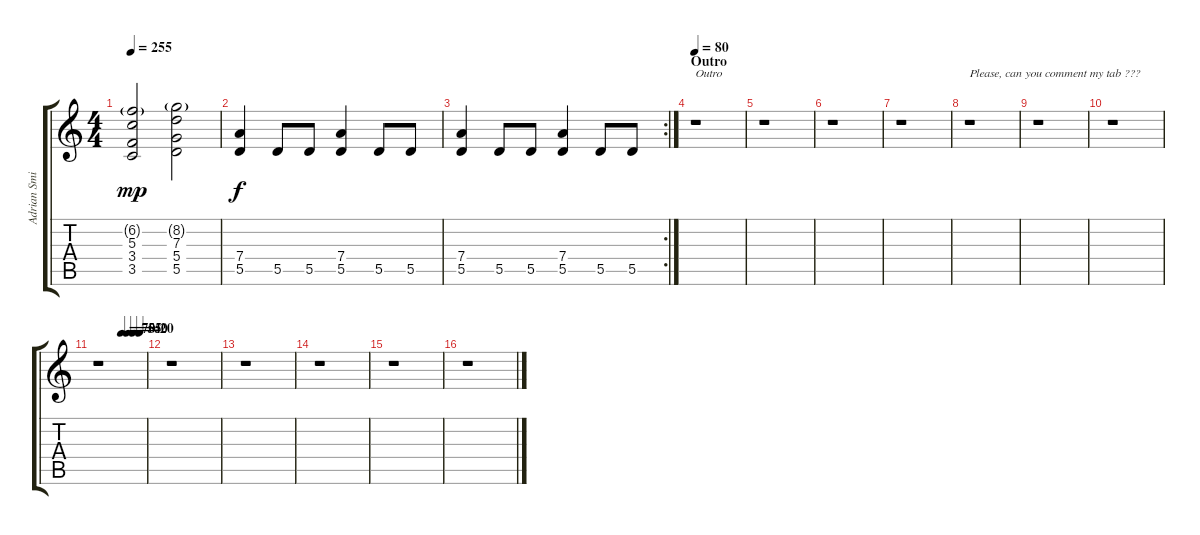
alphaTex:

\track ("Adrian Smith Distortion" "Adrian Smi") {instrument distortionguitar}
\staff {score tabs}
\tuning (E4 B3 G3 D3 A2 E2) {hide}
\ts (4 4)
\tempo 255
\clef g2
\ks c
(6.2{g} 5.3 3.4 3.5).2{dy mp} (8.2{g} 7.3 5.4 5.5).2 |
(7.4 5.5).4{dy f} 5.5.8 5.5.8 (7.4 5.5).4 5.5.8 5.5.8 |
\rc 2
(7.4 5.5).4 5.5.8 5.5.8 (7.4 5.5).4 5.5.8 5.5.8 |
\section ("" "Outro")
\tempo 80
r.1{txt "Outro"} |
r.1 |
r.1 |
r.1 |
r.1{txt "Please, can you comment my tab ???"} |
r.1 |
r.1 |
\tempo (70 0.5)
\tempo (55 0.625)
\tempo (40 0.75)
\tempo (20 0.875)
r.1 |
r.1 |
r.1 |
r.1 |
r.1 |
r.1
